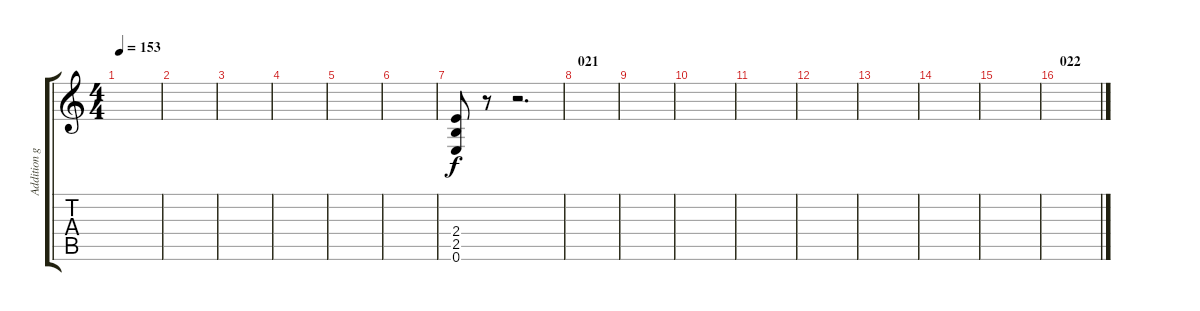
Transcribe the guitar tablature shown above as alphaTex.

\track ("Addition guit" "Addition g") {instrument distortionguitar}
\staff {score tabs}
\tuning (E4 B3 G3 D3 A2 E2) {hide}
\ts (4 4)
\tempo 153
\clef g2
\ks c
|
|
|
|
|
|
(2.4 2.5 0.6).8 r.8 r.2{d} |
\section ("" "021")
|
|
|
|
|
|
|
|
\section ("" "022")
